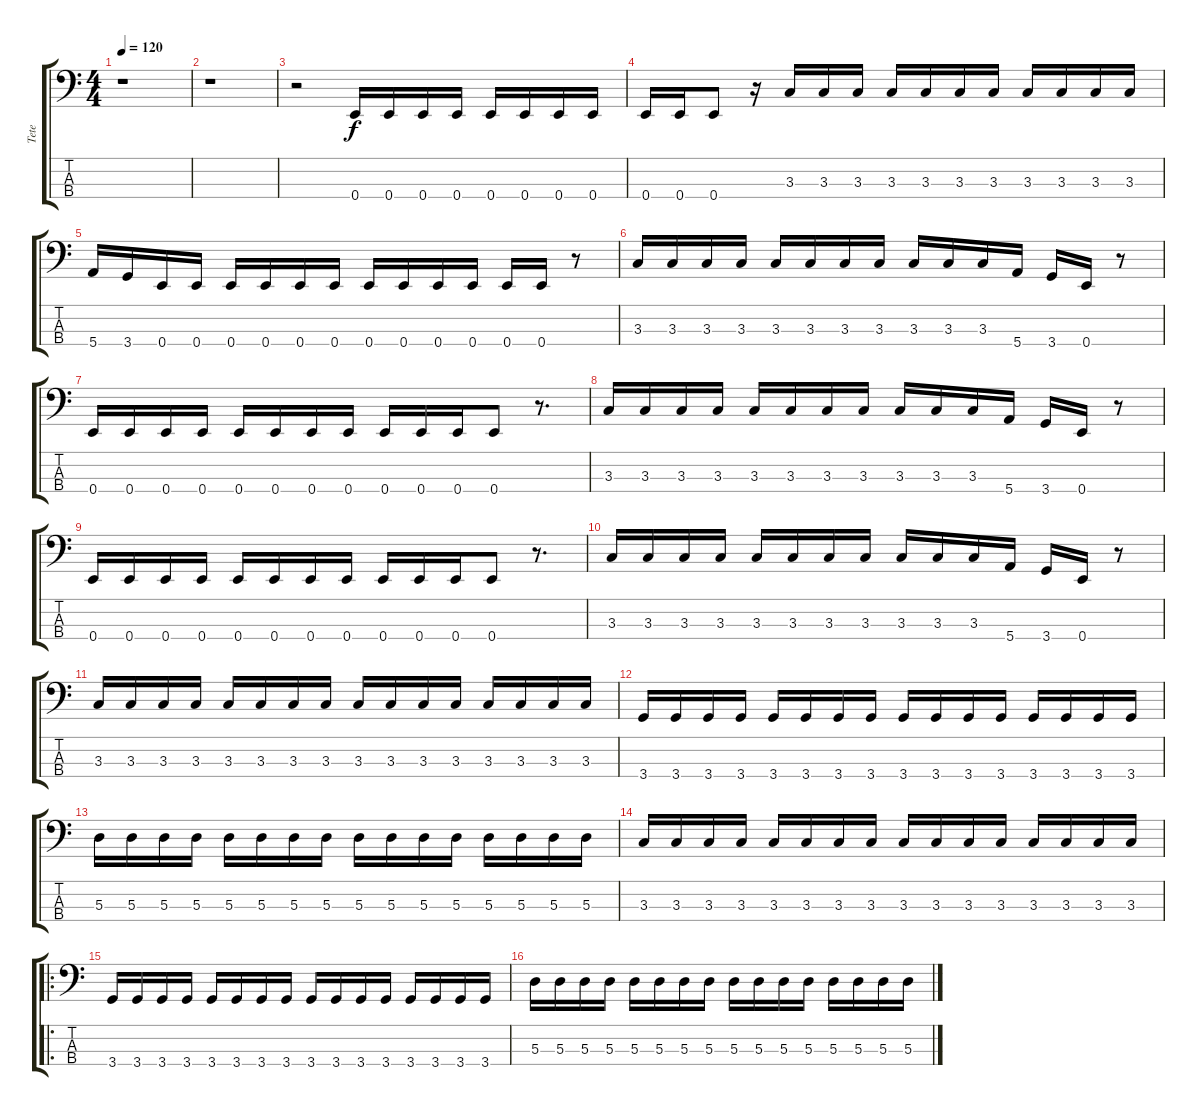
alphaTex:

\track ("Tete" "Tete") {instrument electricbasspick}
\staff {score tabs}
\tuning (G2 D2 A1 E1) {hide}
\ts (4 4)
\tempo 120
\clef f4
\ks c
r.1{dy f instrument electricbasspick} |
r.1 |
r.2 0.4.16 0.4.16 0.4.16 0.4.16 0.4.16 0.4.16 0.4.16 0.4.16 |
0.4.16 0.4.16 0.4.8 r.16 3.3.16 3.3.16 3.3.16 3.3.16 3.3.16 3.3.16 3.3.16 3.3.16 3.3.16 3.3.16 3.3.16 |
5.4.16 3.4.16 0.4.16 0.4.16 0.4.16 0.4.16 0.4.16 0.4.16 0.4.16 0.4.16 0.4.16 0.4.16 0.4.16 0.4.16 r.8 |
3.3.16 3.3.16 3.3.16 3.3.16 3.3.16 3.3.16 3.3.16 3.3.16 3.3.16 3.3.16 3.3.16 5.4.16 3.4.16 0.4.16 r.8 |
0.4.16 0.4.16 0.4.16 0.4.16 0.4.16 0.4.16 0.4.16 0.4.16 0.4.16 0.4.16 0.4.16 0.4.8 r.8{d} |
3.3.16 3.3.16 3.3.16 3.3.16 3.3.16 3.3.16 3.3.16 3.3.16 3.3.16 3.3.16 3.3.16 5.4.16 3.4.16 0.4.16 r.8 |
0.4.16 0.4.16 0.4.16 0.4.16 0.4.16 0.4.16 0.4.16 0.4.16 0.4.16 0.4.16 0.4.16 0.4.8 r.8{d} |
3.3.16 3.3.16 3.3.16 3.3.16 3.3.16 3.3.16 3.3.16 3.3.16 3.3.16 3.3.16 3.3.16 5.4.16 3.4.16 0.4.16 r.8 |
3.3.16 3.3.16 3.3.16 3.3.16 3.3.16 3.3.16 3.3.16 3.3.16 3.3.16 3.3.16 3.3.16 3.3.16 3.3.16 3.3.16 3.3.16 3.3.16 |
3.4.16 3.4.16 3.4.16 3.4.16 3.4.16 3.4.16 3.4.16 3.4.16 3.4.16 3.4.16 3.4.16 3.4.16 3.4.16 3.4.16 3.4.16 3.4.16 |
5.3.16 5.3.16 5.3.16 5.3.16 5.3.16 5.3.16 5.3.16 5.3.16 5.3.16 5.3.16 5.3.16 5.3.16 5.3.16 5.3.16 5.3.16 5.3.16 |
3.3.16 3.3.16 3.3.16 3.3.16 3.3.16 3.3.16 3.3.16 3.3.16 3.3.16 3.3.16 3.3.16 3.3.16 3.3.16 3.3.16 3.3.16 3.3.16 |
\ro
3.4.16 3.4.16 3.4.16 3.4.16 3.4.16 3.4.16 3.4.16 3.4.16 3.4.16 3.4.16 3.4.16 3.4.16 3.4.16 3.4.16 3.4.16 3.4.16 |
5.3.16 5.3.16 5.3.16 5.3.16 5.3.16 5.3.16 5.3.16 5.3.16 5.3.16 5.3.16 5.3.16 5.3.16 5.3.16 5.3.16 5.3.16 5.3.16
